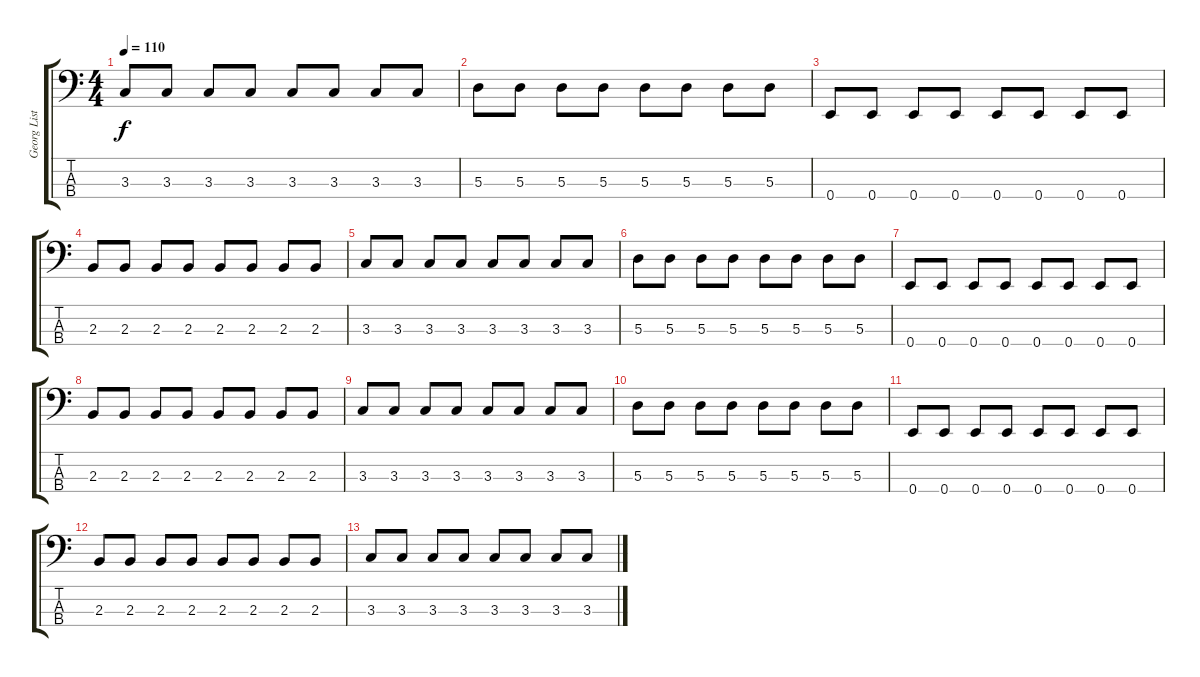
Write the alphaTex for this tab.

\track ("Georg Listing " "Georg List") {instrument electricbassfinger}
\staff {score tabs}
\tuning (G2 D2 A1 E1) {hide}
\ts (4 4)
\tempo 110
\clef f4
\ks c
3.3.8{dy f} 3.3.8 3.3.8 3.3.8 3.3.8 3.3.8 3.3.8 3.3.8 |
5.3.8 5.3.8 5.3.8 5.3.8 5.3.8 5.3.8 5.3.8 5.3.8 |
0.4.8 0.4.8 0.4.8 0.4.8 0.4.8 0.4.8 0.4.8 0.4.8 |
2.3.8 2.3.8 2.3.8 2.3.8 2.3.8 2.3.8 2.3.8 2.3.8 |
3.3.8 3.3.8 3.3.8 3.3.8 3.3.8 3.3.8 3.3.8 3.3.8 |
5.3.8 5.3.8 5.3.8 5.3.8 5.3.8 5.3.8 5.3.8 5.3.8 |
0.4.8 0.4.8 0.4.8 0.4.8 0.4.8 0.4.8 0.4.8 0.4.8 |
2.3.8 2.3.8 2.3.8 2.3.8 2.3.8 2.3.8 2.3.8 2.3.8 |
3.3.8 3.3.8 3.3.8 3.3.8 3.3.8 3.3.8 3.3.8 3.3.8 |
5.3.8 5.3.8 5.3.8 5.3.8 5.3.8 5.3.8 5.3.8 5.3.8 |
0.4.8 0.4.8 0.4.8 0.4.8 0.4.8 0.4.8 0.4.8 0.4.8 |
2.3.8 2.3.8 2.3.8 2.3.8 2.3.8 2.3.8 2.3.8 2.3.8 |
3.3.8 3.3.8 3.3.8 3.3.8 3.3.8 3.3.8 3.3.8 3.3.8
